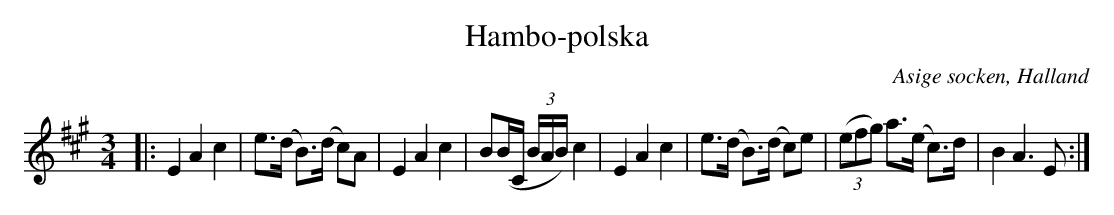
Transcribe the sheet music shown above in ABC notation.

X:1
T:Hambo-polska
O:Asige socken, Halland
M:3/4
L:1/8
K:A
|: E2 A2 c2 | e>(d B)>(d c)A | E2 A2 c2 | B(B/2C/2 (3B/2A/2B/2) c2| E2 A2 c2 | e>(d B)>(d c)e | ((3efg) a>(e c)>d| B2 A3 E  :|
